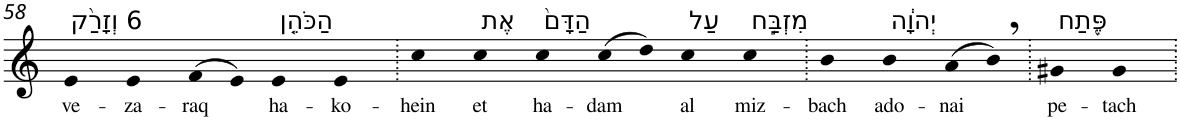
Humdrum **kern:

**kern	**text
*part1	*part1
*staff1	*staff1
*I"Piano	*
*I'Pno	*
!!LO:PB:g=z
*clefG2	*
*k[]	*
=58	=58
!LO:TX:a:t=6 וְזָרַ֨ק	!
!	!LO:LY:b
4e	ve-
!	!LO:LY:b
4e	-za-
!	!LO:LY:b
(>8f	-raq
8e)	.
!LO:TX:a:t=הַכֹּהֵ֤ן	!
!	!LO:LY:b
4e	ha-
!	!LO:LY:b
4e	-ko-
=59.	=59.
!	!LO:LY:b
4cc	-hein
!LO:TX:a:t=אֶת	!
!	!LO:LY:b
4cc	et
!LO:TX:a:t=הַדָּם֙	!
!	!LO:LY:b
4cc	ha-
!	!LO:LY:b
(>8cc	-dam
8dd)	.
!LO:TX:a:t=עַל	!
!	!LO:LY:b
4cc	al
!LO:TX:a:t=מִזְבַּ֣ח	!
!	!LO:LY:b
4cc	miz-
=60.	=60.
!	!LO:LY:b
4b	-bach
!LO:TX:a:t=יְהוָ֔ה	!
!	!LO:LY:b
4b	ado-
!	!LO:LY:b
(>8a	-nai
8b,)	.
=61.	=61.
!LO:TX:a:t=פֶּ֖תַח	!
!	!LO:LY:b
4g#X	pe-
!	!LO:LY:b
4g#	-tach
=.	=.
*-	*-
